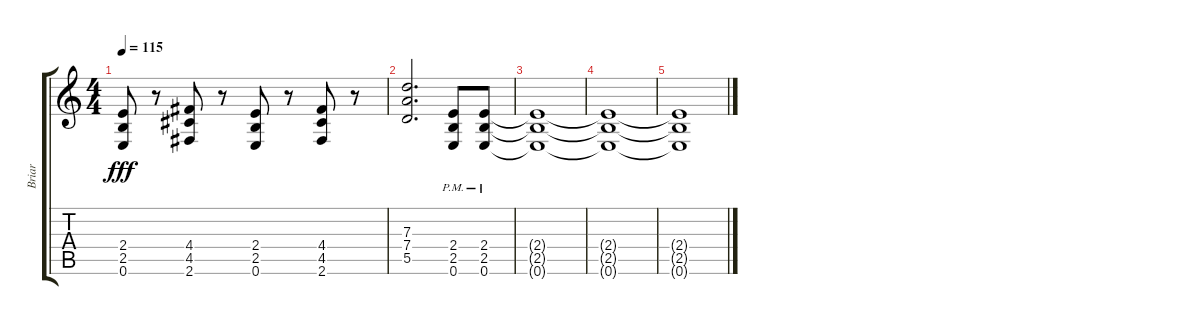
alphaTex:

\track ("Briar" "Briar") {instrument overdrivenguitar}
\staff {score tabs}
\tuning (E4 B3 G3 D3 A2 E2) {hide}
\ts (4 4)
\tempo 115
\clef g2
\ks c
(2.4 2.5 0.6).8{dy fff} r.8 (4.4 4.5 2.6).8 r.8 (2.4 2.5 0.6).8 r.8 (4.4 4.5 2.6).8 r.8 |
(7.3 7.4 5.5).2{d} (2.4{pm} 2.5{pm} 0.6{pm}).8 (2.4{pm} 2.5{pm} 0.6{pm}).8 |
(2.4{t} 2.5{t} 0.6{t}).1 |
(2.4{t} 2.5{t} 0.6{t}).1 |
(2.4{t} 2.5{t} 0.6{t}).1
